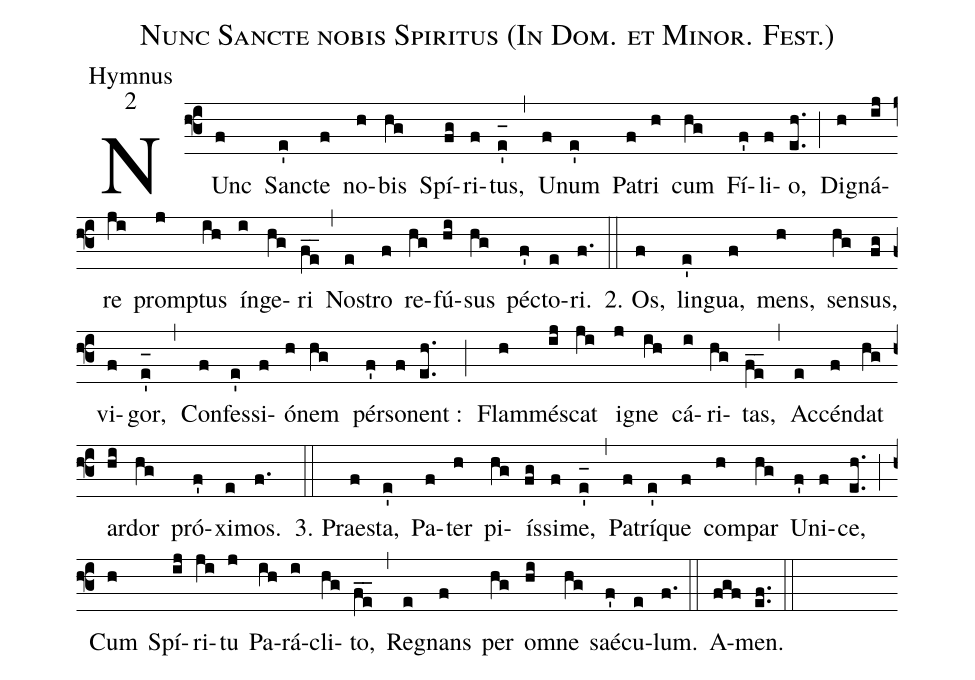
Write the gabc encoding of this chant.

name:Nunc Sancte nobis Spiritus (In Dom. et Minor. Fest.);
office-part:Hymnus;
mode:2;
%%
(f3) NUnc(f) San(e')cte(f) no(h)bis(hg) Spí(fg)ri(f)tus,(e'_[oh:h]) (,) U(f)num(e') Pa(f)tri(h) cum(hg) Fí(f')li(f)o,(eh..) (;) Di(h)gná(ij)re(ji) prom(j)ptus(ih) ín(i)ge(hg)ri(fe__) (,) No(e)stro(f) re(hg)fú(hi)sus(hg) pé(f')cto(e)ri.(f.) (::)
2. Os,(f) lin(e')gua,(f) mens,(h) sen(hg)sus,(fg) vi(f)gor,(e'_[oh:h]) (,) Con(f)fes(e')si(f)ó(h)nem(hg) pér(f')so(f)nent :(eh..) (;) Flam(h)mé(ij)scat(ji) i(j)gne(ih) cá(i)ri(hg)tas,(fe__) (,) Ac(e)cén(f)dat(hg) ar(hi)dor(hg) pró(f')xi(e)mos.(f.) (::)
3. Prae(f)sta,(e') Pa(f)ter(h) pi(hg)ís(fg)si(f)me,(e'_[oh:h]) (,) Pa(f)trí(e')que(f) com(h)par(hg) U(f')ni(f)ce,(eh..) (;) Cum(h) Spí(ij)ri(ji)tu(j) Pa(ih)rá(i)cli(hg)to,(fe__) (,) Re(e)gnans(f) per(hg) o(hi)mne(hg) saé(f')cu(e)lum.(f.) (::)
A(fgf)men.(ef..) (::)
